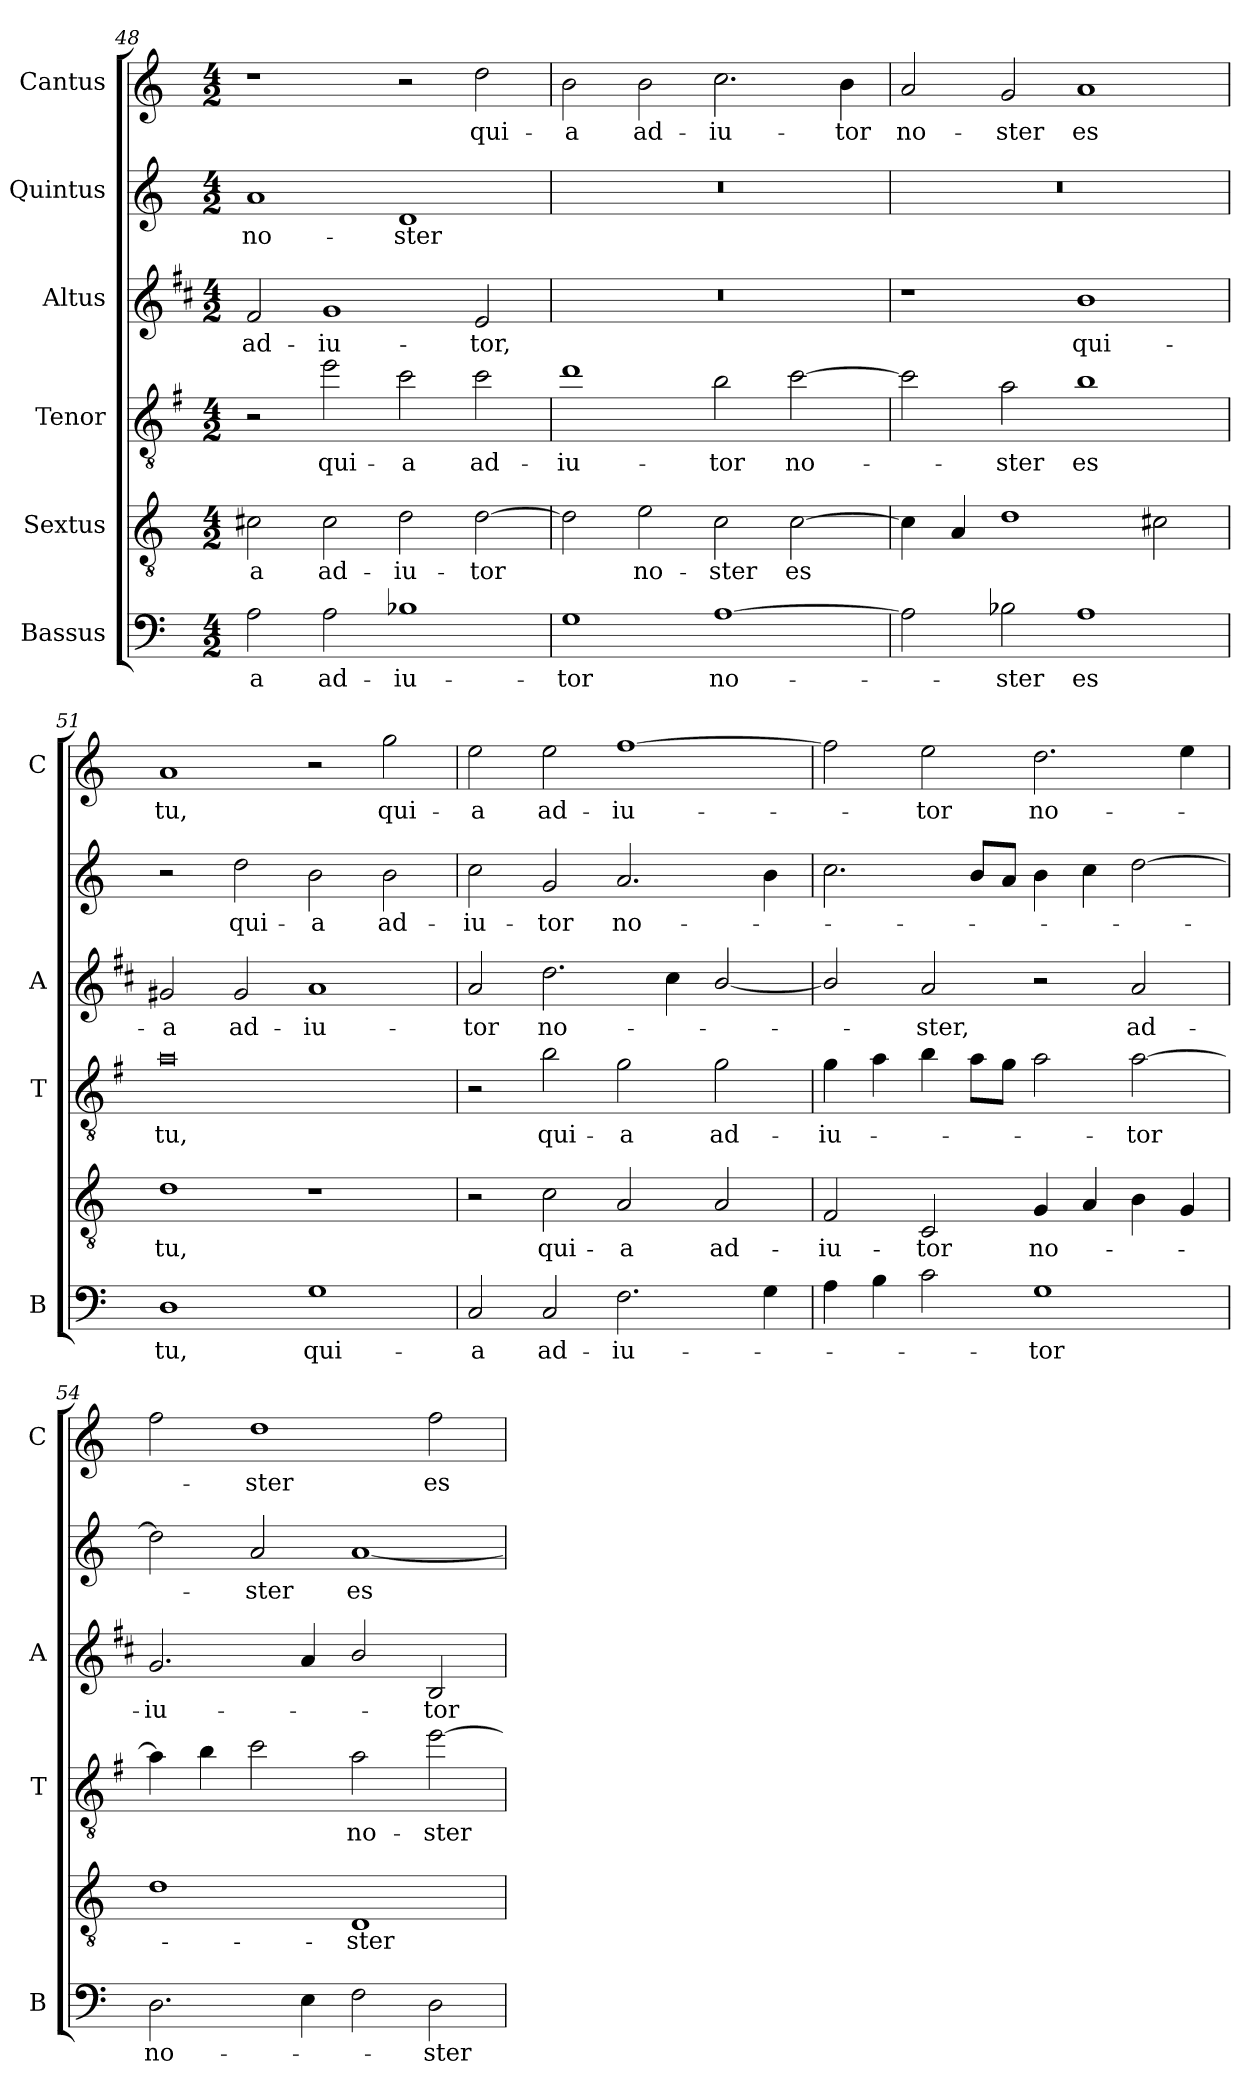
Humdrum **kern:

**kern	**text	**kern	**text	**kern	**text	**kern	**text	**kern	**text	**kern	**text
*part6	*part6	*part5	*part5	*part4	*part4	*part3	*part3	*part2	*part2	*part1	*part1
*staff6	*staff6	*staff5	*staff5	*staff4	*staff4	*staff3	*staff3	*staff2	*staff2	*staff1	*staff1
*I"Bassus	*	*I"Sextus	*	*I"Tenor	*	*I"Altus	*	*I"Quintus	*	*I"Cantus	*
*I'B	*	*	*	*I'T	*	*I'A	*	*	*	*I'C	*
*clefF4	*	*clefGv2	*	*clefGv2	*	*clefG2	*	*clefG2	*	*clefG2	*
*	*	*	*	*ITrd4c7	*	*ITrd1c2	*	*	*	*	*
*k[]	*	*k[]	*	*k[]	*	*k[]	*	*k[]	*	*k[]	*
*C:	*	*C:	*	*C:	*	*C:	*	*C:	*	*C:	*
*M4/2	*	*M4/2	*	*M4/2	*	*M4/2	*	*M4/2	*	*M4/2	*
=48	=48	=48	=48	=48	=48	=48	=48	=48	=48	=48	=48
!	!LO:LY:b	!	!LO:LY:b	!	!	!	!LO:LY:b	!	!LO:LY:b	!	!
2A\	-a	2c#X\	-a	2r	.	2e/	ad-	1a	no-	1r	.
!	!LO:LY:b	!	!LO:LY:b	!	!LO:LY:b	!	!LO:LY:b	!	!	!	!
2A\	ad-	2c#\	ad-	2a\	qui-	1f	-iu-	.	.	.	.
!	!LO:LY:b	!	!LO:LY:b	!	!LO:LY:b	!	!	!	!LO:LY:b	!	!
1B-X	-iu-	2d\	-iu-	2f\	-a	.	.	1d	-ster	2r	.
!	!	!	!LO:LY:b	!	!LO:LY:b	!	!LO:LY:b	!	!	!	!LO:LY:b
.	.	[2d\	-tor	2f\	ad-	2d/	-tor,	.	.	2dd\	qui-
=49	=49	=49	=49	=49	=49	=49	=49	=49	=49	=49	=49
!	!LO:LY:b	!	!	!	!LO:LY:b	!	!	!	!	!	!LO:LY:b
1G	-tor	2d\]	.	1g	-iu-	0r	.	0r	.	2b\	-a
!	!	!	!LO:LY:b	!	!	!	!	!	!	!	!LO:LY:b
.	.	2e\	no-	.	.	.	.	.	.	2b\	ad-
!	!LO:LY:b	!	!LO:LY:b	!	!LO:LY:b	!	!	!	!	!	!LO:LY:b
[1A	no-	2c\	-ster	2e\	-tor	.	.	.	.	2.cc\	-iu-
!	!	!	!LO:LY:b	!	!LO:LY:b	!	!	!	!	!	!
.	.	[2c\	es	[2f\	no-	.	.	.	.	.	.
!	!	!	!	!	!	!	!	!	!	!	!LO:LY:b
.	.	.	.	.	.	.	.	.	.	4b\	-tor
!!LO:LB:g=z
=50	=50	=50	=50	=50	=50	=50	=50	=50	=50	=50	=50
!	!	!	!	!	!	!	!	!	!	!	!LO:LY:b
2A\]	.	4c\]	.	2f\]	.	1r	.	0r	.	2a/	no-
.	.	4A/	.	.	.	.	.	.	.	.	.
!	!LO:LY:b	!	!	!	!LO:LY:b	!	!	!	!	!	!LO:LY:b
2B-X\	-ster	1d	.	2d\	-ster	.	.	.	.	2g/	-ster
!	!LO:LY:b	!	!	!	!LO:LY:b	!	!LO:LY:b	!	!	!	!LO:LY:b
1A	es	.	.	1e	es	1a	qui-	.	.	1a	es
.	.	2c#X\	.	.	.	.	.	.	.	.	.
=51	=51	=51	=51	=51	=51	=51	=51	=51	=51	=51	=51
!	!LO:LY:b	!	!LO:LY:b	!	!LO:LY:b	!	!LO:LY:b	!	!	!	!LO:LY:b
1D	tu,	1d	tu,	0d	tu,	2f#X/	-a	2r	.	1a	tu,
!	!	!	!	!	!	!	!LO:LY:b	!	!LO:LY:b	!	!
.	.	.	.	.	.	2f#/	ad-	2dd\	qui-	.	.
!	!LO:LY:b	!	!	!	!	!	!LO:LY:b	!	!LO:LY:b	!	!
1G	qui-	1r	.	.	.	1g	-iu-	2b\	-a	2r	.
!	!	!	!	!	!	!	!	!	!LO:LY:b	!	!LO:LY:b
.	.	.	.	.	.	.	.	2b\	ad-	2gg\	qui-
=52	=52	=52	=52	=52	=52	=52	=52	=52	=52	=52	=52
!	!LO:LY:b	!	!	!	!	!	!LO:LY:b	!	!LO:LY:b	!	!LO:LY:b
2C/	-a	2r	.	2r	.	2g/	-tor	2cc\	-iu-	2ee\	-a
!	!LO:LY:b	!	!LO:LY:b	!	!LO:LY:b	!	!LO:LY:b	!	!LO:LY:b	!	!LO:LY:b
2C/	ad-	2c\	qui-	2e\	qui-	2.cc\	no-	2g/	-tor	2ee\	ad-
!	!LO:LY:b	!	!LO:LY:b	!	!LO:LY:b	!	!	!	!LO:LY:b	!	!LO:LY:b
2.F\	-iu-	2A/	-a	2c\	-a	.	.	2.a/	no-	[1ff	-iu-
.	.	.	.	.	.	4b\	.	.	.	.	.
!	!	!	!LO:LY:b	!	!LO:LY:b	!	!	!	!	!	!
.	.	2A/	ad-	2c\	ad-	[2a/	.	.	.	.	.
4G\	.	.	.	.	.	.	.	4b\	.	.	.
=53	=53	=53	=53	=53	=53	=53	=53	=53	=53	=53	=53
!	!	!	!LO:LY:b	!	!LO:LY:b	!	!	!	!	!	!
4A\	.	2F/	-iu-	4c\	-iu-	2a/]	.	2.cc\	.	2ff\]	.
4B\	.	.	.	4d\	.	.	.	.	.	.	.
!	!	!	!LO:LY:b	!	!	!	!LO:LY:b	!	!	!	!LO:LY:b
2c\	.	2C/	-tor	4e\	.	2g/	-ster,	.	.	2ee\	-tor
.	.	.	.	8d\L	.	.	.	8b/L	.	.	.
.	.	.	.	8c\J	.	.	.	8a/J	.	.	.
!	!LO:LY:b	!	!LO:LY:b	!	!	!	!	!	!	!	!LO:LY:b
1G	-tor	4G/	no-	2d\	.	2r	.	4b\	.	2.dd\	no-
.	.	4A/	.	.	.	.	.	4cc\	.	.	.
!	!	!	!	!	!LO:LY:b	!	!LO:LY:b	!	!	!	!
.	.	4B\	.	[2d\	-tor	2g/	ad-	[2dd\	.	.	.
.	.	4G/	.	.	.	.	.	.	.	4ee\	.
=54	=54	=54	=54	=54	=54	=54	=54	=54	=54	=54	=54
!	!LO:LY:b	!	!	!	!	!	!LO:LY:b	!	!	!	!
2.D\	no-	1d	.	4d\]	.	2.f/	-iu-	2dd\]	.	2ff\	.
.	.	.	.	4e\	.	.	.	.	.	.	.
!	!	!	!	!	!	!	!	!	!LO:LY:b	!	!LO:LY:b
.	.	.	.	2f\	.	.	.	2a/	-ster	1dd	-ster
4E\	.	.	.	.	.	4g/	.	.	.	.	.
!	!	!	!LO:LY:b	!	!LO:LY:b	!	!	!	!LO:LY:b	!	!
2F\	.	1D	-ster	2d\	no-	2a/	.	[1a	es	.	.
!	!LO:LY:b	!	!	!	!LO:LY:b	!	!LO:LY:b	!	!	!	!LO:LY:b
2D\	-ster	.	.	[2a\	-ster	2A/	-tor	.	.	2ff\	es
=	=	=	=	=	=	=	=	=	=	=	=
*-	*-	*-	*-	*-	*-	*-	*-	*-	*-	*-	*-
